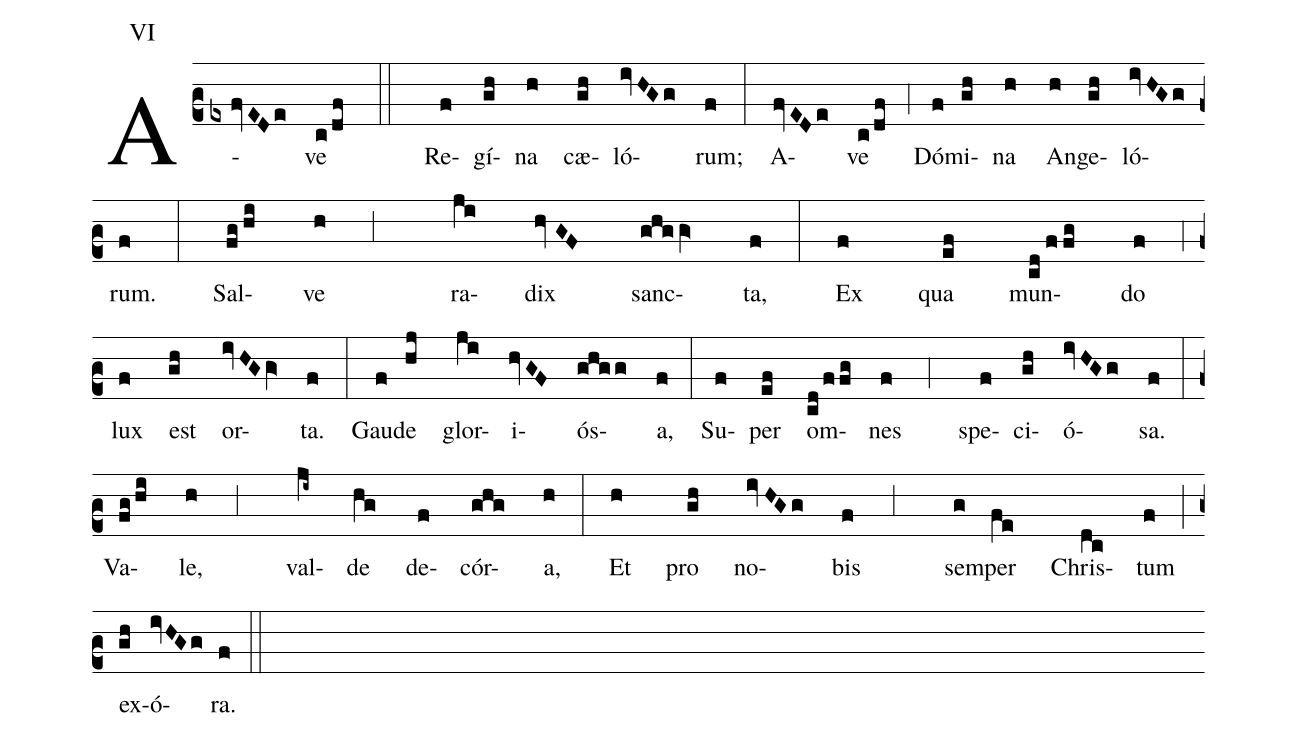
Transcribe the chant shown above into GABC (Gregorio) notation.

annotation: VI;
%%
(c2)A(ex/fvED/e)ve(c/df ::) Re(f)gí(gh)na(h) cæ(gh)ló(ivHG/g)rum;(f)(:)
A(fvED/e)ve(c/df) (;4) Dó(f)mi(gh)na(h) An(h)ge(gh)ló(ivHG/g)rum.(f)(:)
Sal(fg/hi)ve(h ;3) ra(ji)dix(hvGF) sanc(ghg/gV>)ta,(f) (:)
Ex(f) qua(ef) mun(cd/f/fg)do(f) (;4) (z) lux(f) est(gh) or(ivHG/gV>)ta.(f) (:)
Gau(f)de(hj) glor(ji)i(hvGF)ós(ghg/g)a,(f) (:)
Su(f)per(ef) om(cd/f/fg)nes(f ;4) spe(f)ci(gh)ó(ivHG/g)sa.(f) (:) (z)
Va(fg/hi)le,(h ;3) val(ji~)de(hg) de(f)cór(ghg)a,(h) (:)
Et(h) pro(gh) no(ivHG/g)bis(f ;3) sem(g)per(fe) Chris(dc)tum(f) (;) (z) ex(gh)ó(ivHG/g)ra.(f) (::)
